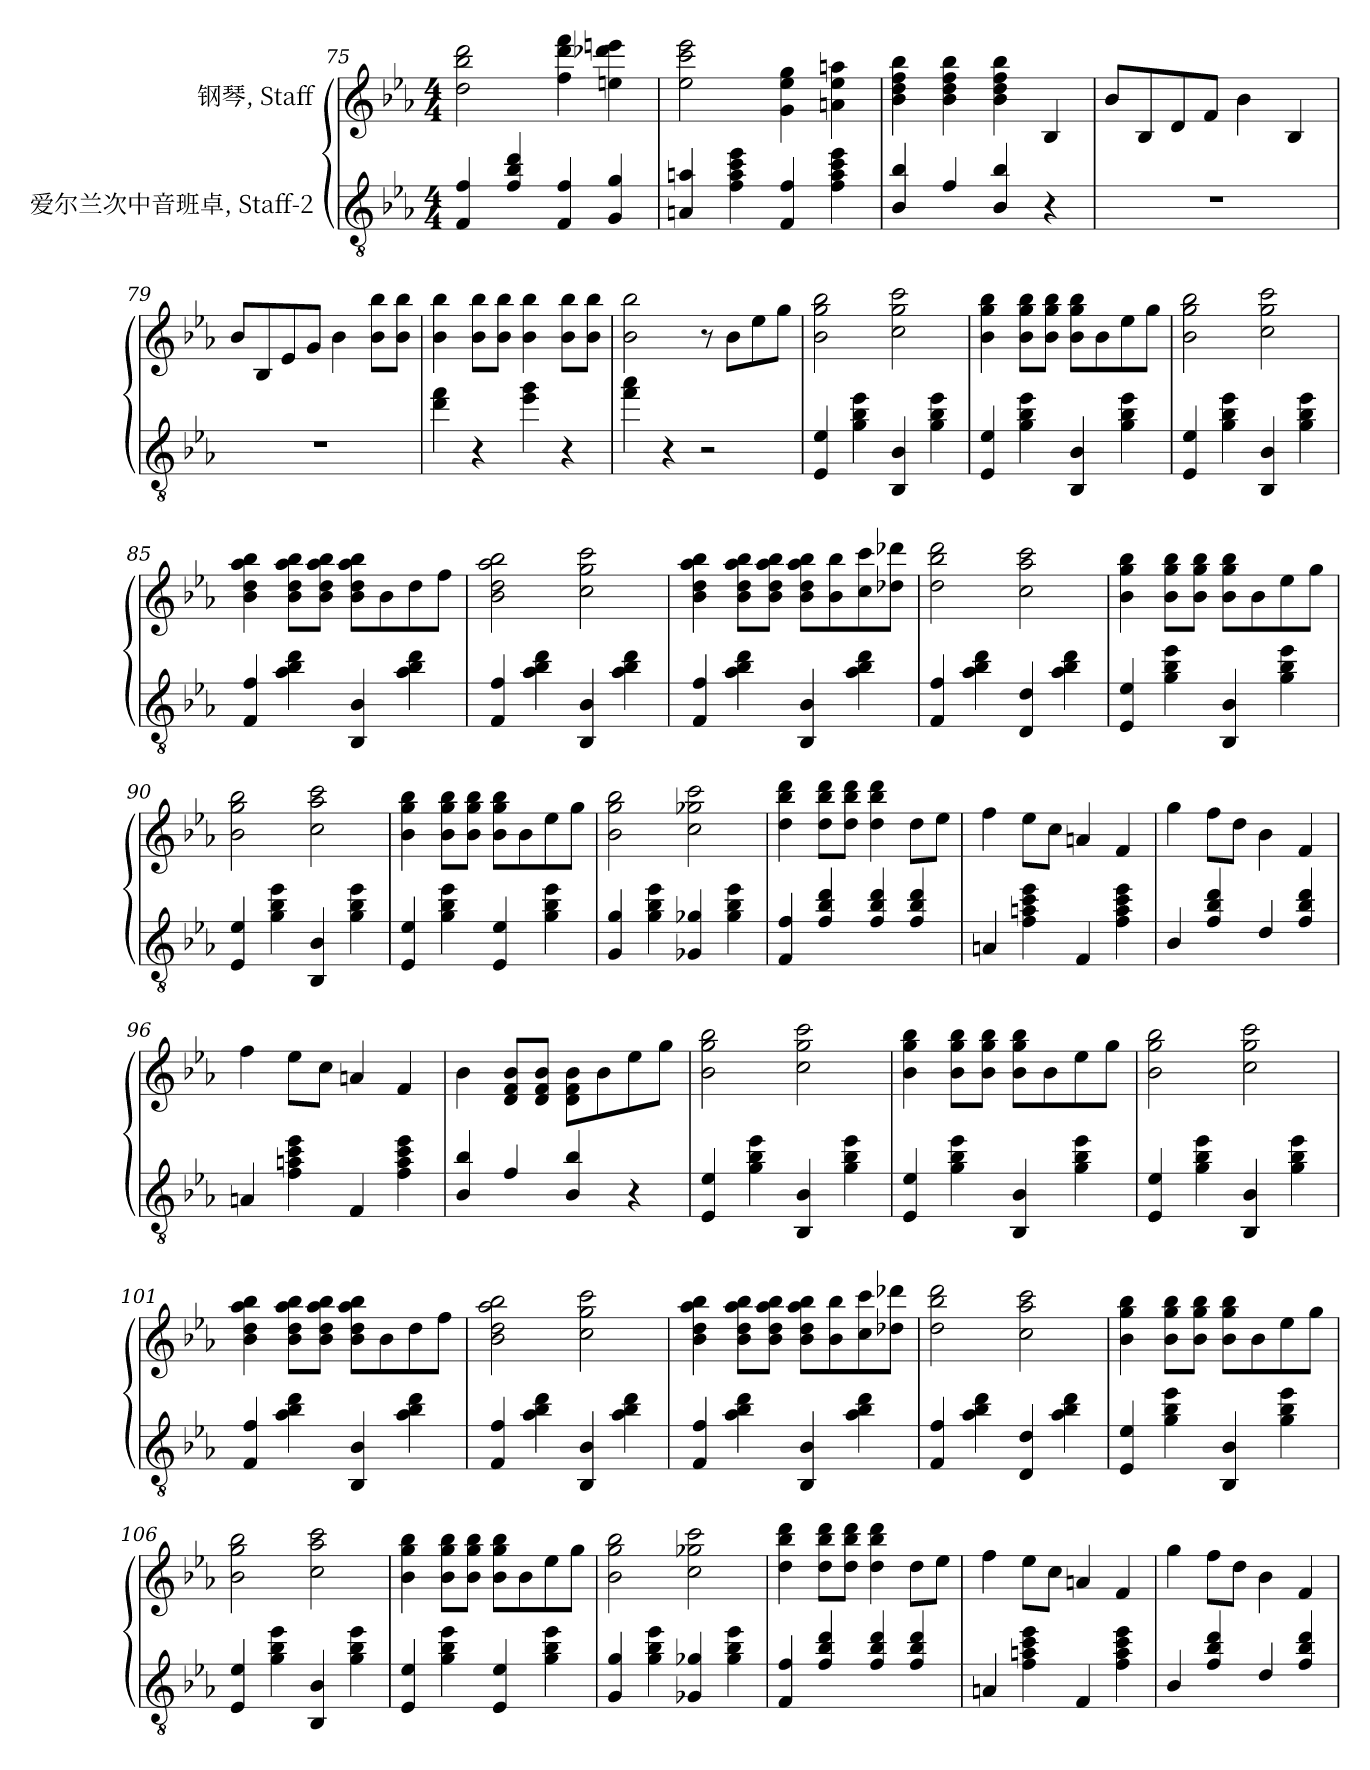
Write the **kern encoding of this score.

**kern	**kern
*part2	*part1
*staff2	*staff1
*I"爱尔兰次中音班卓, Staff-2	*I"钢琴, Staff
!!LO:LB:g=z
*clefGv2	*clefG2
*ITrd7c12	*
*k[b-e-a-]	*k[b-e-a-]
*M4/4	*M4/4
=75	=75
4FF/ 4F/	2dd\ 2bb-\ 2ddd\
4F/ 4B-/ 4d/	.
4FF/ 4F/	4ff\ 4ddd\ 4fff\
4GG/ 4G/	4een\ 4ddd-X\ 4eeen\
=76	=76
4AAn/ 4An/	2ee-\ 2ccc\ 2eee-\
4F\ 4A\ 4c\ 4e-\	.
4FF/ 4F/	4g\ 4ee-\ 4gg\
4F\ 4A\ 4c\ 4e-\	4an\ 4ee-\ 4aan\
=77	=77
4BB-/ 4B-/	4b-\ 4dd\ 4ff\ 4bb-\
4F/	4b-\ 4dd\ 4ff\ 4bb-\
4BB-/ 4B-/	4b-\ 4dd\ 4ff\ 4bb-\
4r	4B-/
=78	=78
1r	8b-/L
.	8B-/
.	8d/
.	8f/J
.	4b-\
.	4B-/
=79	=79
1r	8b-/L
.	8B-/
.	8e-/
.	8g/J
.	4b-\
.	8b-\ 8bb-\L
.	8b-\ 8bb-\J
!!LO:LB:g=z
=80	=80
4d\ 4f\	4b-\ 4bb-\
4r	8b-\ 8bb-\L
.	8b-\ 8bb-\J
4e-\ 4g\	4b-\ 4bb-\
4r	8b-\ 8bb-\L
.	8b-\ 8bb-\J
=81	=81
4f\ 4a-\	2b-\ 2bb-\
4r	.
2r	8r
.	8b-\L
.	8ee-\
.	8gg\J
=82	=82
4EE-/ 4E-/	2b-\ 2gg\ 2bb-\
4G\ 4B-\ 4e-\	.
4BBB-/ 4BB-/	2cc\ 2gg\ 2ccc\
4G\ 4B-\ 4e-\	.
=83	=83
4EE-/ 4E-/	4b-\ 4gg\ 4bb-\
4G\ 4B-\ 4e-\	8b-\ 8gg\ 8bb-\L
.	8b-\ 8gg\ 8bb-\J
4BBB-/ 4BB-/	8b-\ 8gg\ 8bb-\L
.	8b-\
4G\ 4B-\ 4e-\	8ee-\
.	8gg\J
=84	=84
4EE-/ 4E-/	2b-\ 2gg\ 2bb-\
4G\ 4B-\ 4e-\	.
4BBB-/ 4BB-/	2cc\ 2gg\ 2ccc\
4G\ 4B-\ 4e-\	.
!!LO:LB:g=z
=85	=85
4FF/ 4F/	4b-\ 4dd\ 4aa-\ 4bb-\
4A-\ 4B-\ 4d\	8b-\ 8dd\ 8aa-\ 8bb-\L
.	8b-\ 8dd\ 8aa-\ 8bb-\J
4BBB-/ 4BB-/	8b-\ 8dd\ 8aa-\ 8bb-\L
.	8b-\
4A-\ 4B-\ 4d\	8dd\
.	8ff\J
=86	=86
4FF/ 4F/	2b-\ 2dd\ 2aa-\ 2bb-\
4A-\ 4B-\ 4d\	.
4BBB-/ 4BB-/	2cc\ 2gg\ 2ccc\
4A-\ 4B-\ 4d\	.
=87	=87
4FF/ 4F/	4b-\ 4dd\ 4aa-\ 4bb-\
4A-\ 4B-\ 4d\	8b-\ 8dd\ 8aa-\ 8bb-\L
.	8b-\ 8dd\ 8aa-\ 8bb-\J
4BBB-/ 4BB-/	8b-\ 8dd\ 8aa-\ 8bb-\L
.	8b-\ 8bb-\
4A-\ 4B-\ 4d\	8cc\ 8ccc\
.	8dd-X\ 8ddd-X\J
!!LO:PB:g=z
=88	=88
4FF/ 4F/	2dd\ 2bb-\ 2ddd\
4A-\ 4B-\ 4d\	.
4DD/ 4D/	2cc\ 2aa-\ 2ccc\
4A-\ 4B-\ 4d\	.
=89	=89
4EE-/ 4E-/	4b-\ 4gg\ 4bb-\
4G\ 4B-\ 4e-\	8b-\ 8gg\ 8bb-\L
.	8b-\ 8gg\ 8bb-\J
4BBB-/ 4BB-/	8b-\ 8gg\ 8bb-\L
.	8b-\
4G\ 4B-\ 4e-\	8ee-\
.	8gg\J
=90	=90
4EE-/ 4E-/	2b-\ 2gg\ 2bb-\
4G\ 4B-\ 4e-\	.
4BBB-/ 4BB-/	2cc\ 2aa-\ 2ccc\
4G\ 4B-\ 4e-\	.
=91	=91
4EE-/ 4E-/	4b-\ 4gg\ 4bb-\
4G\ 4B-\ 4e-\	8b-\ 8gg\ 8bb-\L
.	8b-\ 8gg\ 8bb-\J
4EE-/ 4E-/	8b-\ 8gg\ 8bb-\L
.	8b-\
4G\ 4B-\ 4e-\	8ee-\
.	8gg\J
=92	=92
4GG/ 4G/	2b-\ 2gg\ 2bb-\
4G\ 4B-\ 4e-\	.
4GG-X/ 4G-X/	2cc\ 2gg-X\ 2ccc\
4G-\ 4B-\ 4e-\	.
!!LO:LB:g=z
=93	=93
4FF/ 4F/	4dd\ 4bb-\ 4ddd\
4F/ 4B-/ 4d/	8dd\ 8bb-\ 8ddd\L
.	8dd\ 8bb-\ 8ddd\J
4F/ 4B-/ 4d/	4dd\ 4bb-\ 4ddd\
4F/ 4B-/ 4d/	8dd\L
.	8ee-\J
=94	=94
4AAn/	4ff\
4F\ 4An\ 4c\ 4e-\	8ee-\L
.	8cc\J
4FF/	4an/
4F\ 4A\ 4c\ 4e-\	4f/
=95	=95
4BB-/	4gg\
4F/ 4B-/ 4d/	8ff\L
.	8dd\J
4D/	4b-\
4F/ 4B-/ 4d/	4f/
=96	=96
4AAn/	4ff\
4F\ 4An\ 4c\ 4e-\	8ee-\L
.	8cc\J
4FF/	4an/
4F\ 4A\ 4c\ 4e-\	4f/
=97	=97
4BB-/ 4B-/	4b-\
4F/	8d/ 8f/ 8b-/L
.	8d/ 8f/ 8b-/J
4BB-/ 4B-/	8d\ 8f\ 8b-\L
.	8b-\
4r	8ee-\
.	8gg\J
!!LO:LB:g=z
=98	=98
4EE-/ 4E-/	2b-\ 2gg\ 2bb-\
4G\ 4B-\ 4e-\	.
4BBB-/ 4BB-/	2cc\ 2gg\ 2ccc\
4G\ 4B-\ 4e-\	.
=99	=99
4EE-/ 4E-/	4b-\ 4gg\ 4bb-\
4G\ 4B-\ 4e-\	8b-\ 8gg\ 8bb-\L
.	8b-\ 8gg\ 8bb-\J
4BBB-/ 4BB-/	8b-\ 8gg\ 8bb-\L
.	8b-\
4G\ 4B-\ 4e-\	8ee-\
.	8gg\J
=100	=100
4EE-/ 4E-/	2b-\ 2gg\ 2bb-\
4G\ 4B-\ 4e-\	.
4BBB-/ 4BB-/	2cc\ 2gg\ 2ccc\
4G\ 4B-\ 4e-\	.
=101	=101
4FF/ 4F/	4b-\ 4dd\ 4aa-\ 4bb-\
4A-\ 4B-\ 4d\	8b-\ 8dd\ 8aa-\ 8bb-\L
.	8b-\ 8dd\ 8aa-\ 8bb-\J
4BBB-/ 4BB-/	8b-\ 8dd\ 8aa-\ 8bb-\L
.	8b-\
4A-\ 4B-\ 4d\	8dd\
.	8ff\J
!!LO:LB:g=z
=102	=102
4FF/ 4F/	2b-\ 2dd\ 2aa-\ 2bb-\
4A-\ 4B-\ 4d\	.
4BBB-/ 4BB-/	2cc\ 2gg\ 2ccc\
4A-\ 4B-\ 4d\	.
=103	=103
4FF/ 4F/	4b-\ 4dd\ 4aa-\ 4bb-\
4A-\ 4B-\ 4d\	8b-\ 8dd\ 8aa-\ 8bb-\L
.	8b-\ 8dd\ 8aa-\ 8bb-\J
4BBB-/ 4BB-/	8b-\ 8dd\ 8aa-\ 8bb-\L
.	8b-\ 8bb-\
4A-\ 4B-\ 4d\	8cc\ 8ccc\
.	8dd-X\ 8ddd-X\J
=104	=104
4FF/ 4F/	2dd\ 2bb-\ 2ddd\
4A-\ 4B-\ 4d\	.
4DD/ 4D/	2cc\ 2aa-\ 2ccc\
4A-\ 4B-\ 4d\	.
=105	=105
4EE-/ 4E-/	4b-\ 4gg\ 4bb-\
4G\ 4B-\ 4e-\	8b-\ 8gg\ 8bb-\L
.	8b-\ 8gg\ 8bb-\J
4BBB-/ 4BB-/	8b-\ 8gg\ 8bb-\L
.	8b-\
4G\ 4B-\ 4e-\	8ee-\
.	8gg\J
!!LO:LB:g=z
=106	=106
4EE-/ 4E-/	2b-\ 2gg\ 2bb-\
4G\ 4B-\ 4e-\	.
4BBB-/ 4BB-/	2cc\ 2aa-\ 2ccc\
4G\ 4B-\ 4e-\	.
=107	=107
4EE-/ 4E-/	4b-\ 4gg\ 4bb-\
4G\ 4B-\ 4e-\	8b-\ 8gg\ 8bb-\L
.	8b-\ 8gg\ 8bb-\J
4EE-/ 4E-/	8b-\ 8gg\ 8bb-\L
.	8b-\
4G\ 4B-\ 4e-\	8ee-\
.	8gg\J
=108	=108
4GG/ 4G/	2b-\ 2gg\ 2bb-\
4G\ 4B-\ 4e-\	.
4GG-X/ 4G-X/	2cc\ 2gg-X\ 2ccc\
4G-\ 4B-\ 4e-\	.
=109	=109
4FF/ 4F/	4dd\ 4bb-\ 4ddd\
4F/ 4B-/ 4d/	8dd\ 8bb-\ 8ddd\L
.	8dd\ 8bb-\ 8ddd\J
4F/ 4B-/ 4d/	4dd\ 4bb-\ 4ddd\
4F/ 4B-/ 4d/	8dd\L
.	8ee-\J
=110	=110
4AAn/	4ff\
4F\ 4An\ 4c\ 4e-\	8ee-\L
.	8cc\J
4FF/	4an/
4F\ 4A\ 4c\ 4e-\	4f/
!!LO:LB:g=z
=111	=111
4BB-/	4gg\
4F/ 4B-/ 4d/	8ff\L
.	8dd\J
4D/	4b-\
4F/ 4B-/ 4d/	4f/
=	=
*-	*-
